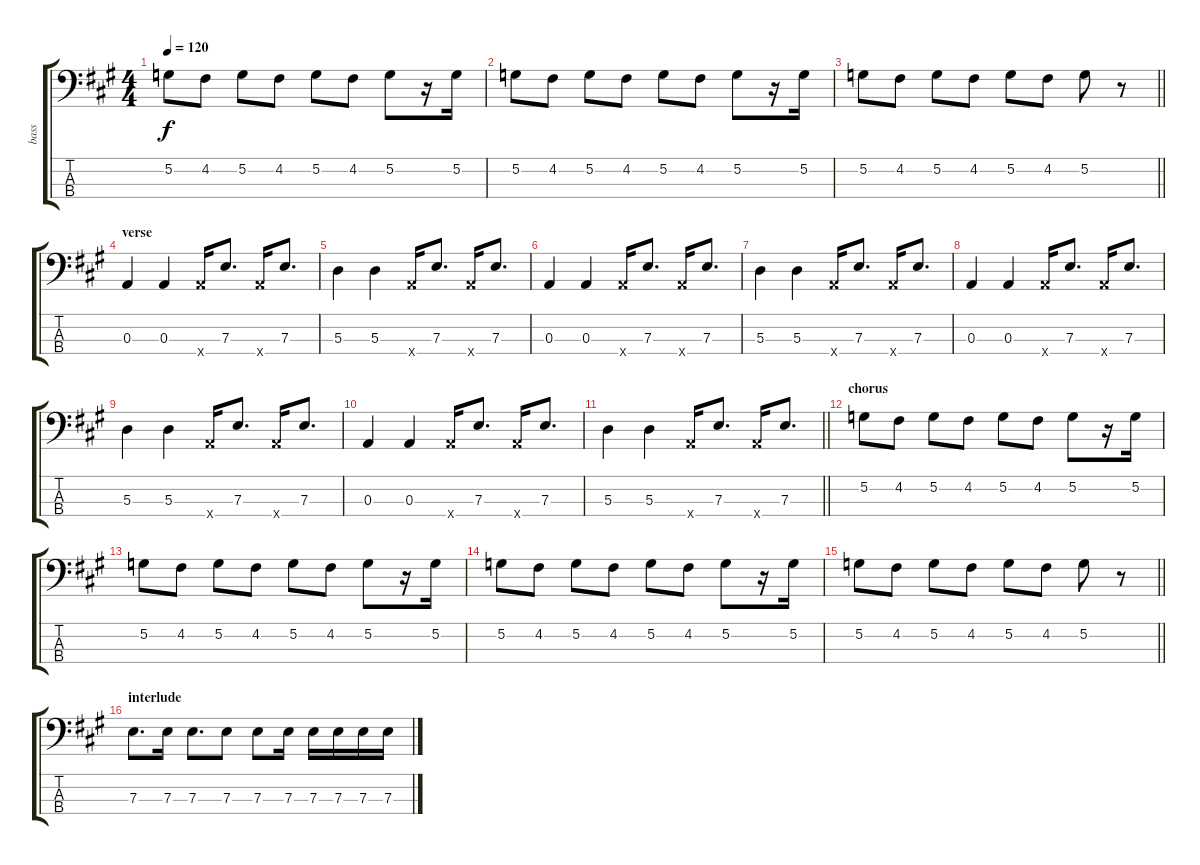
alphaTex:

\track ("bass" "bass") {instrument electricbassfinger}
\staff {score tabs}
\tuning (G2 D2 A1 E1) {hide}
\ts (4 4)
\tempo 120
\clef f4
\ks a
5.2.8{dy f} 4.2.8 5.2.8 4.2.8 5.2.8 4.2.8 5.2.8 r.16 5.2.16 |
5.2.8 4.2.8 5.2.8 4.2.8 5.2.8 4.2.8 5.2.8 r.16 5.2.16 |
\barLineRight lightlight
5.2.8 4.2.8 5.2.8 4.2.8 5.2.8 4.2.8 5.2.8 r.8 |
\section ("" "verse")
0.3.4 0.3.4 5.4{x}.16 7.3.8{d} 5.4{x}.16 7.3.8{d} |
5.3.4 5.3.4 5.4{x}.16 7.3.8{d} 5.4{x}.16 7.3.8{d} |
0.3.4 0.3.4 5.4{x}.16 7.3.8{d} 5.4{x}.16 7.3.8{d} |
5.3.4 5.3.4 5.4{x}.16 7.3.8{d} 5.4{x}.16 7.3.8{d} |
0.3.4 0.3.4 5.4{x}.16 7.3.8{d} 5.4{x}.16 7.3.8{d} |
5.3.4 5.3.4 5.4{x}.16 7.3.8{d} 5.4{x}.16 7.3.8{d} |
0.3.4 0.3.4 5.4{x}.16 7.3.8{d} 5.4{x}.16 7.3.8{d} |
\barLineRight lightlight
5.3.4 5.3.4 5.4{x}.16 7.3.8{d} 5.4{x}.16 7.3.8{d} |
\section ("" "chorus")
5.2.8 4.2.8 5.2.8 4.2.8 5.2.8 4.2.8 5.2.8 r.16 5.2.16 |
5.2.8 4.2.8 5.2.8 4.2.8 5.2.8 4.2.8 5.2.8 r.16 5.2.16 |
5.2.8 4.2.8 5.2.8 4.2.8 5.2.8 4.2.8 5.2.8 r.16 5.2.16 |
\barLineRight lightlight
5.2.8 4.2.8 5.2.8 4.2.8 5.2.8 4.2.8 5.2.8 r.8 |
\section ("" "interlude")
7.3.8{d} 7.3.16 7.3.8{d} 7.3.8 7.3.8 7.3.16 7.3.16 7.3.16 7.3.16 7.3.16
